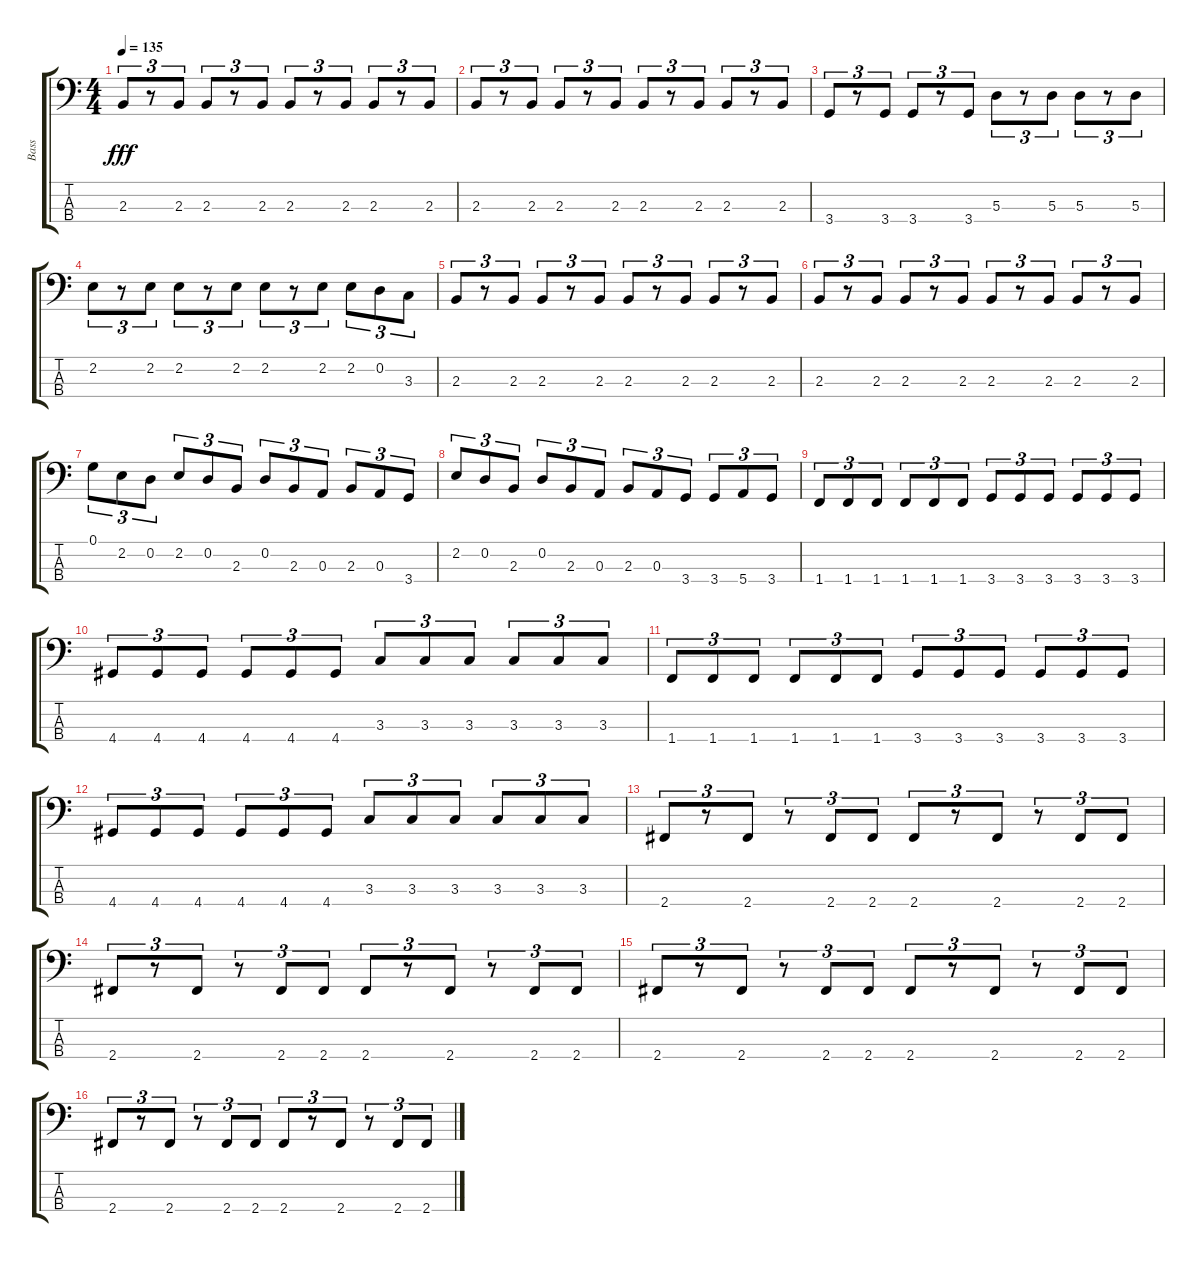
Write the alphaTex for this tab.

\track ("Bass" "Bass") {instrument electricbassfinger}
\staff {score tabs}
\tuning (G2 D2 A1 E1) {hide}
\ts (4 4)
\tempo 135
\clef f4
\ks c
2.3.8{tu (3 2) dy fff} r.8{tu (3 2)} 2.3.8{tu (3 2)} 2.3.8{tu (3 2)} r.8{tu (3 2)} 2.3.8{tu (3 2)} 2.3.8{tu (3 2)} r.8{tu (3 2)} 2.3.8{tu (3 2)} 2.3.8{tu (3 2)} r.8{tu (3 2)} 2.3.8{tu (3 2)} |
2.3.8{tu (3 2)} r.8{tu (3 2)} 2.3.8{tu (3 2)} 2.3.8{tu (3 2)} r.8{tu (3 2)} 2.3.8{tu (3 2)} 2.3.8{tu (3 2)} r.8{tu (3 2)} 2.3.8{tu (3 2)} 2.3.8{tu (3 2)} r.8{tu (3 2)} 2.3.8{tu (3 2)} |
3.4.8{tu (3 2)} r.8{tu (3 2)} 3.4.8{tu (3 2)} 3.4.8{tu (3 2)} r.8{tu (3 2)} 3.4.8{tu (3 2)} 5.3.8{tu (3 2)} r.8{tu (3 2)} 5.3.8{tu (3 2)} 5.3.8{tu (3 2)} r.8{tu (3 2)} 5.3.8{tu (3 2)} |
2.2.8{tu (3 2)} r.8{tu (3 2)} 2.2.8{tu (3 2)} 2.2.8{tu (3 2)} r.8{tu (3 2)} 2.2.8{tu (3 2)} 2.2.8{tu (3 2)} r.8{tu (3 2)} 2.2.8{tu (3 2)} 2.2.8{tu (3 2)} 0.2.8{tu (3 2)} 3.3.8{tu (3 2)} |
2.3.8{tu (3 2)} r.8{tu (3 2)} 2.3.8{tu (3 2)} 2.3.8{tu (3 2)} r.8{tu (3 2)} 2.3.8{tu (3 2)} 2.3.8{tu (3 2)} r.8{tu (3 2)} 2.3.8{tu (3 2)} 2.3.8{tu (3 2)} r.8{tu (3 2)} 2.3.8{tu (3 2)} |
2.3.8{tu (3 2)} r.8{tu (3 2)} 2.3.8{tu (3 2)} 2.3.8{tu (3 2)} r.8{tu (3 2)} 2.3.8{tu (3 2)} 2.3.8{tu (3 2)} r.8{tu (3 2)} 2.3.8{tu (3 2)} 2.3.8{tu (3 2)} r.8{tu (3 2)} 2.3.8{tu (3 2)} |
0.1.8{tu (3 2)} 2.2.8{tu (3 2)} 0.2.8{tu (3 2)} 2.2.8{tu (3 2)} 0.2.8{tu (3 2)} 2.3.8{tu (3 2)} 0.2.8{tu (3 2)} 2.3.8{tu (3 2)} 0.3.8{tu (3 2)} 2.3.8{tu (3 2)} 0.3.8{tu (3 2)} 3.4.8{tu (3 2)} |
2.2.8{tu (3 2)} 0.2.8{tu (3 2)} 2.3.8{tu (3 2)} 0.2.8{tu (3 2)} 2.3.8{tu (3 2)} 0.3.8{tu (3 2)} 2.3.8{tu (3 2)} 0.3.8{tu (3 2)} 3.4.8{tu (3 2)} 3.4.8{tu (3 2)} 5.4.8{tu (3 2)} 3.4.8{tu (3 2)} |
1.4.8{tu (3 2)} 1.4.8{tu (3 2)} 1.4.8{tu (3 2)} 1.4.8{tu (3 2)} 1.4.8{tu (3 2)} 1.4.8{tu (3 2)} 3.4.8{tu (3 2)} 3.4.8{tu (3 2)} 3.4.8{tu (3 2)} 3.4.8{tu (3 2)} 3.4.8{tu (3 2)} 3.4.8{tu (3 2)} |
4.4.8{tu (3 2)} 4.4.8{tu (3 2)} 4.4.8{tu (3 2)} 4.4.8{tu (3 2)} 4.4.8{tu (3 2)} 4.4.8{tu (3 2)} 3.3.8{tu (3 2)} 3.3.8{tu (3 2)} 3.3.8{tu (3 2)} 3.3.8{tu (3 2)} 3.3.8{tu (3 2)} 3.3.8{tu (3 2)} |
1.4.8{tu (3 2)} 1.4.8{tu (3 2)} 1.4.8{tu (3 2)} 1.4.8{tu (3 2)} 1.4.8{tu (3 2)} 1.4.8{tu (3 2)} 3.4.8{tu (3 2)} 3.4.8{tu (3 2)} 3.4.8{tu (3 2)} 3.4.8{tu (3 2)} 3.4.8{tu (3 2)} 3.4.8{tu (3 2)} |
4.4.8{tu (3 2)} 4.4.8{tu (3 2)} 4.4.8{tu (3 2)} 4.4.8{tu (3 2)} 4.4.8{tu (3 2)} 4.4.8{tu (3 2)} 3.3.8{tu (3 2)} 3.3.8{tu (3 2)} 3.3.8{tu (3 2)} 3.3.8{tu (3 2)} 3.3.8{tu (3 2)} 3.3.8{tu (3 2)} |
2.4.8{tu (3 2)} r.8{tu (3 2)} 2.4.8{tu (3 2)} r.8{tu (3 2)} 2.4.8{tu (3 2)} 2.4.8{tu (3 2)} 2.4.8{tu (3 2)} r.8{tu (3 2)} 2.4.8{tu (3 2)} r.8{tu (3 2)} 2.4.8{tu (3 2)} 2.4.8{tu (3 2)} |
2.4.8{tu (3 2)} r.8{tu (3 2)} 2.4.8{tu (3 2)} r.8{tu (3 2)} 2.4.8{tu (3 2)} 2.4.8{tu (3 2)} 2.4.8{tu (3 2)} r.8{tu (3 2)} 2.4.8{tu (3 2)} r.8{tu (3 2)} 2.4.8{tu (3 2)} 2.4.8{tu (3 2)} |
2.4.8{tu (3 2)} r.8{tu (3 2)} 2.4.8{tu (3 2)} r.8{tu (3 2)} 2.4.8{tu (3 2)} 2.4.8{tu (3 2)} 2.4.8{tu (3 2)} r.8{tu (3 2)} 2.4.8{tu (3 2)} r.8{tu (3 2)} 2.4.8{tu (3 2)} 2.4.8{tu (3 2)} |
2.4.8{tu (3 2)} r.8{tu (3 2)} 2.4.8{tu (3 2)} r.8{tu (3 2)} 2.4.8{tu (3 2)} 2.4.8{tu (3 2)} 2.4.8{tu (3 2)} r.8{tu (3 2)} 2.4.8{tu (3 2)} r.8{tu (3 2)} 2.4.8{tu (3 2)} 2.4.8{tu (3 2)}
